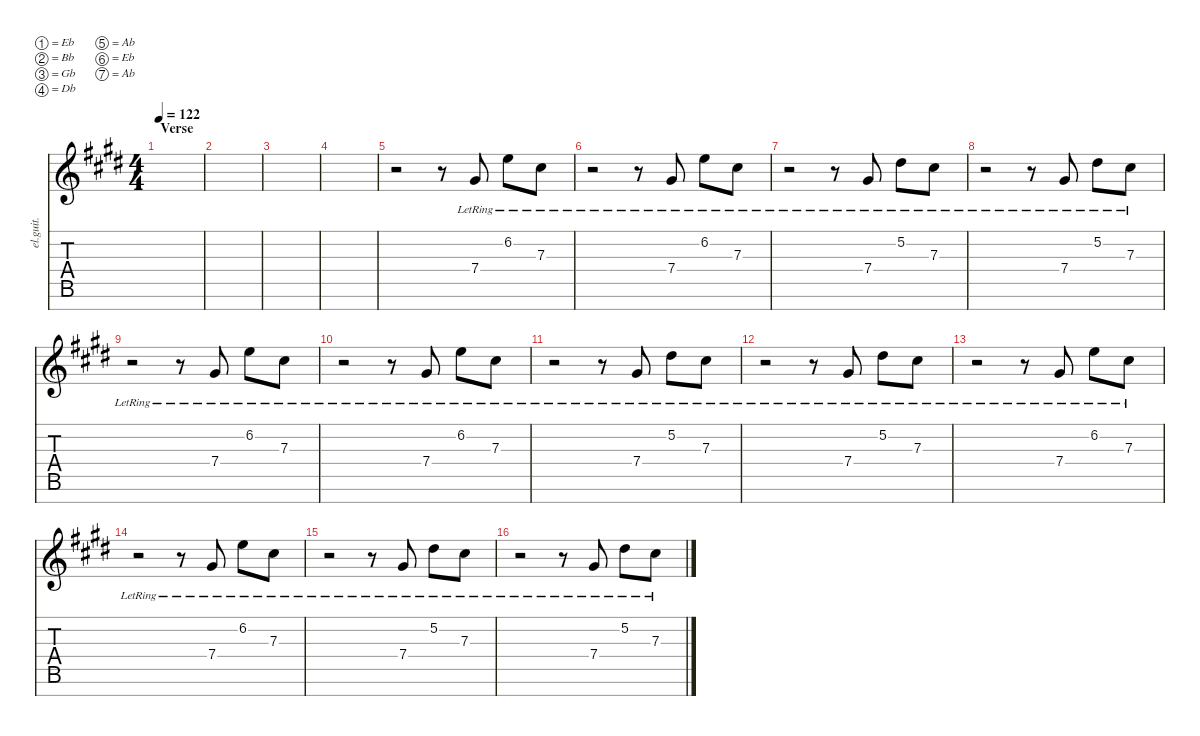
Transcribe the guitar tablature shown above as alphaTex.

\defaultSystemsLayout 4
\hideDynamics
\bracketExtendMode nobrackets
\otherSystemsTrackNameOrientation horizontal
\track ("Die 2" "el.guit.") {instrument electricguitarclean}
\staff {score tabs}
\tuning (Eb4 Bb3 Gb3 Db3 Ab2 Eb2 Ab1)
\ts (4 4)
\section ("" "Verse")
\tempo 122
\clef g2
\ks c#minor
|
|
|
|
r.2 r.8 7.4{lr acc #}.8 6.2{lr acc forcenatural}.8 7.3{lr acc #}.8 |
r.2 r.8 7.4{lr acc #}.8 6.2{lr acc forcenatural}.8 7.3{lr acc #}.8 |
r.2 r.8 7.4{lr acc #}.8 5.2{lr acc #}.8 7.3{lr acc #}.8 |
r.2 r.8 7.4{lr acc #}.8 5.2{lr acc #}.8 7.3{lr acc #}.8 |
r.2 r.8 7.4{lr acc #}.8 6.2{lr acc forcenatural}.8 7.3{lr acc #}.8 |
r.2 r.8 7.4{lr acc #}.8 6.2{lr acc forcenatural}.8 7.3{lr acc #}.8 |
r.2 r.8 7.4{lr acc #}.8 5.2{lr acc #}.8 7.3{lr acc #}.8 |
r.2 r.8 7.4{lr acc #}.8 5.2{lr acc #}.8 7.3{lr acc #}.8 |
r.2 r.8 7.4{lr acc #}.8 6.2{lr acc forcenatural}.8 7.3{lr acc #}.8 |
r.2 r.8 7.4{lr acc #}.8 6.2{lr acc forcenatural}.8 7.3{lr acc #}.8 |
r.2 r.8 7.4{lr acc #}.8 5.2{lr acc #}.8 7.3{lr acc #}.8 |
r.2 r.8 7.4{lr acc #}.8 5.2{lr acc #}.8 7.3{lr acc #}.8
